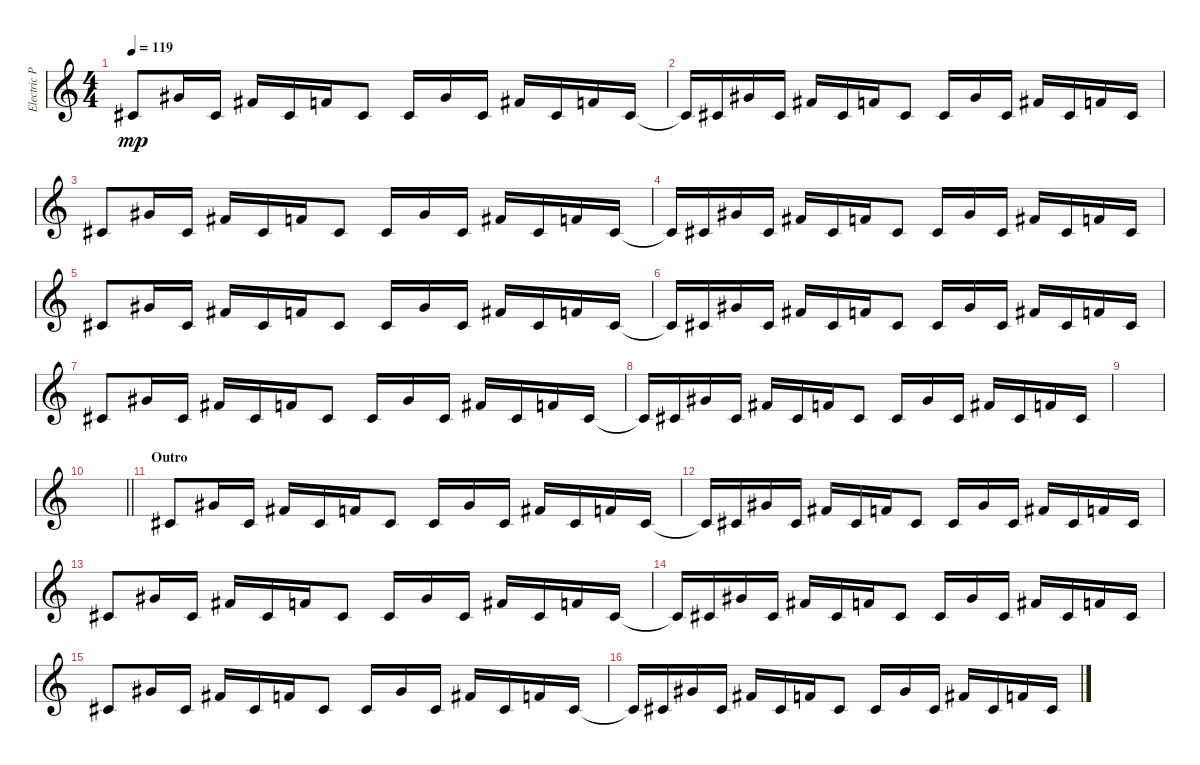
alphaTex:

\track ("Electric Piano" "Electric P") {instrument acousticgrandpiano}
\staff {score}
\tuning (E4 B3 G3 D3 A2 E2 B1) {hide}
\ts (4 4)
\tempo 119
\clef g2
\ks c
2.2.8{dy mp} 4.1.16 2.2.16 2.1.16 2.2.16 1.1.16 2.2.8 2.2.16 4.1.16 2.2.16 2.1.16 2.2.16 1.1.16 2.2.16 |
2.2{t}.16 2.2.16 4.1.16 2.2.16 2.1.16 2.2.16 1.1.16 2.2.8 2.2.16 4.1.16 2.2.16 2.1.16 2.2.16 1.1.16 2.2.16 |
2.2.8 4.1.16 2.2.16 2.1.16 2.2.16 1.1.16 2.2.8 2.2.16 4.1.16 2.2.16 2.1.16 2.2.16 1.1.16 2.2.16 |
2.2{t}.16 2.2.16 4.1.16 2.2.16 2.1.16 2.2.16 1.1.16 2.2.8 2.2.16 4.1.16 2.2.16 2.1.16 2.2.16 1.1.16 2.2.16 |
2.2.8 4.1.16 2.2.16 2.1.16 2.2.16 1.1.16 2.2.8 2.2.16 4.1.16 2.2.16 2.1.16 2.2.16 1.1.16 2.2.16 |
2.2{t}.16 2.2.16 4.1.16 2.2.16 2.1.16 2.2.16 1.1.16 2.2.8 2.2.16 4.1.16 2.2.16 2.1.16 2.2.16 1.1.16 2.2.16 |
2.2.8 4.1.16 2.2.16 2.1.16 2.2.16 1.1.16 2.2.8 2.2.16 4.1.16 2.2.16 2.1.16 2.2.16 1.1.16 2.2.16 |
2.2{t}.16 2.2.16 4.1.16 2.2.16 2.1.16 2.2.16 1.1.16 2.2.8 2.2.16 4.1.16 2.2.16 2.1.16 2.2.16 1.1.16 2.2.16 |
|
\barLineRight lightlight
|
\section ("" "Outro")
2.2.8 4.1.16 2.2.16 2.1.16 2.2.16 1.1.16 2.2.8 2.2.16 4.1.16 2.2.16 2.1.16 2.2.16 1.1.16 2.2.16 |
2.2{t}.16 2.2.16 4.1.16 2.2.16 2.1.16 2.2.16 1.1.16 2.2.8 2.2.16 4.1.16 2.2.16 2.1.16 2.2.16 1.1.16 2.2.16 |
2.2.8 4.1.16 2.2.16 2.1.16 2.2.16 1.1.16 2.2.8 2.2.16 4.1.16 2.2.16 2.1.16 2.2.16 1.1.16 2.2.16 |
2.2{t}.16 2.2.16 4.1.16 2.2.16 2.1.16 2.2.16 1.1.16 2.2.8 2.2.16 4.1.16 2.2.16 2.1.16 2.2.16 1.1.16 2.2.16 |
2.2.8 4.1.16 2.2.16 2.1.16 2.2.16 1.1.16 2.2.8 2.2.16 4.1.16 2.2.16 2.1.16 2.2.16 1.1.16 2.2.16 |
2.2{t}.16 2.2.16 4.1.16 2.2.16 2.1.16 2.2.16 1.1.16 2.2.8 2.2.16 4.1.16 2.2.16 2.1.16 2.2.16 1.1.16 2.2.16
